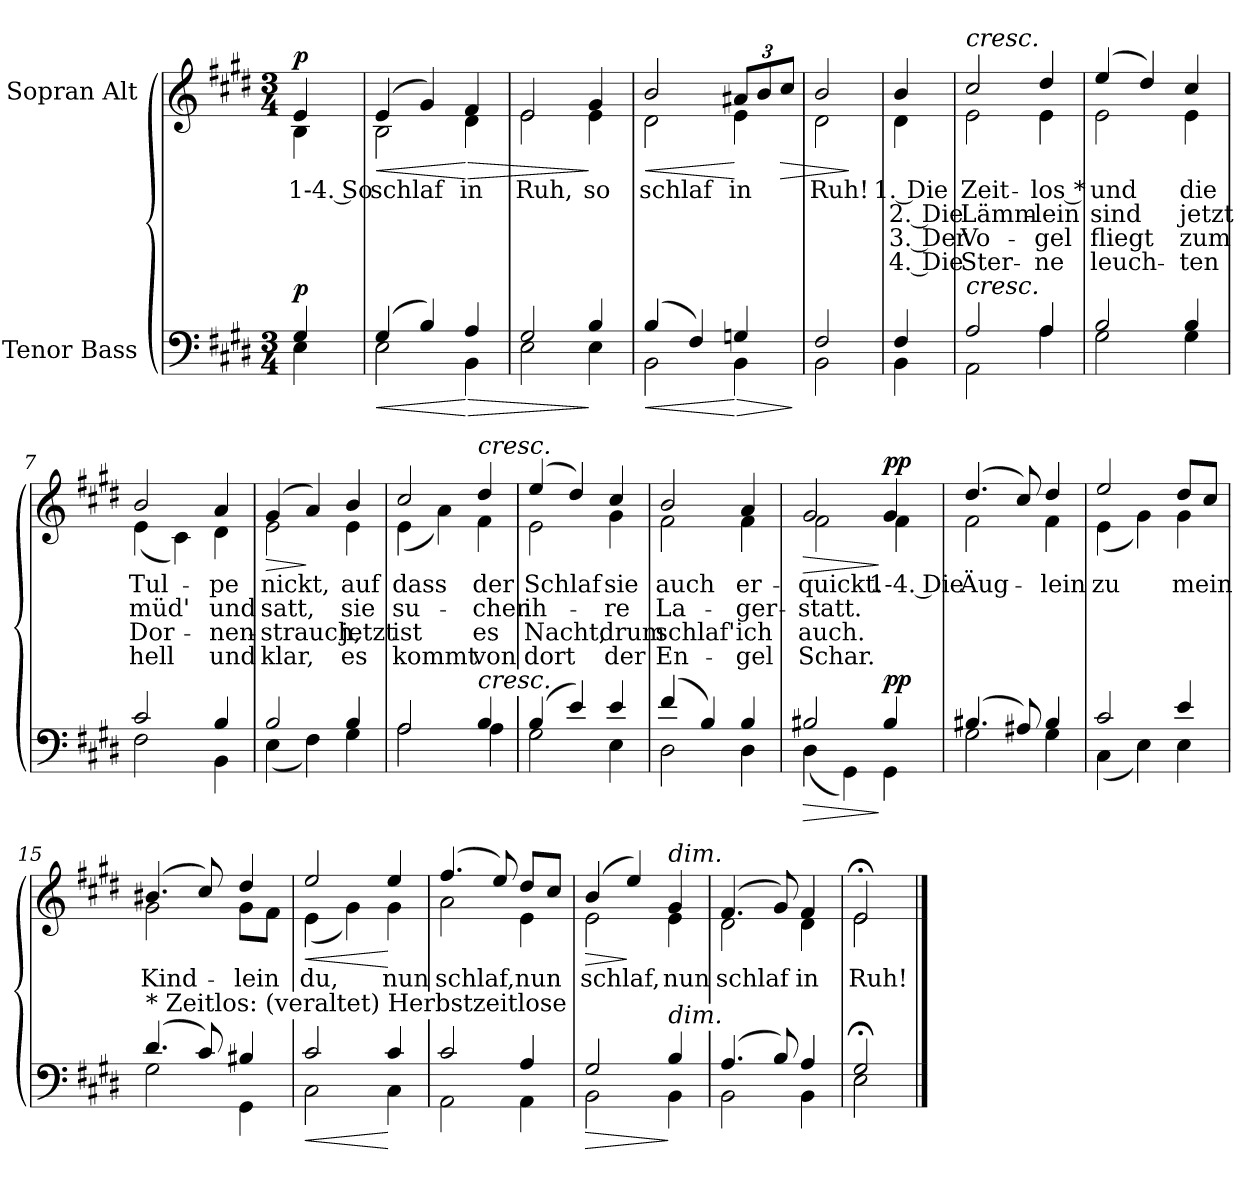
**kern	**dynam	**kern	**text	**text	**text	**text	**dynam
*part2	*part2	*part1	*part1	*part1	*part1	*part1	*part1
*staff2	*staff2	*staff1	*staff1	*staff1	*staff1	*staff1	*staff1
*I"Tenor Bass	*	*I"Sopran Alt	*	*	*	*	*
*clefF4	*	*clefG2	*	*	*	*	*
*k[f#c#g#d#]	*	*k[f#c#g#d#]	*	*	*	*	*
*M3/4	*	*M3/4	*	*	*	*	*
=	=	=	=	=	=	=	=
*^	*	*	*	*	*	*	*
!	!	!	!LO:TX:a:B:t=Ein wenig bewegt und sehr zart	!	!	!	!	!
!	!	!LO:DY:a	!	!LO:LY:b	!	!	!	!LO:DY:a
*	*	*	*^	*	*	*	*	*
4G#/	4E\	p	4e/	4B\	1-4. So	.	.	.	p
=1	=1	=1	=1	=1	=1	=1	=1	=1	=1
!	!	!LO:HP:b	!	!	!LO:LY:b	!	!	!	!LO:HP:b
(4G#/	2E\	<	(4e/	2B\	schlaf	.	.	.	<
4B/)	.	.	4g#/)	.	.	.	.	.	.
!	!	!LO:HP:n=1:b	!	!	!LO:LY:b	!	!	!	!LO:HP:n=1:b
4A/	4BB\	[ >	4f#/	4d#\	in	.	.	.	[ >
=2	=2	=2	=2	=2	=2	=2	=2	=2	=2
!	!	!	!	!	!LO:LY:b	!	!	!	!
2G#/	2E\	.	2e/	2e\	Ruh,	.	.	.	.
!	!	!	!	!	!LO:LY:b	!	!	!	!
4B/	4E\	]	4g#/	4e\	so	.	.	.	]
=3	=3	=3	=3	=3	=3	=3	=3	=3	=3
!	!	!LO:HP:b	!	!	!LO:LY:b	!	!	!	!LO:HP:b
(4B/	2BB\	<	2b/	2d#\	schlaf	.	.	.	<
4F#/)	.	.	.	.	.	.	.	.	.
!	!	!LO:HP:n=1:b	!	!	!	!	!	!	!
*	*	*	*Xbrackettup	*	*	*	*	*	*
!	!	!	!	!	!LO:LY:b	!	!	!	!
4Gn/	4BB\	[ >	12a#X/L	4e\	in	.	.	.	[
.	.	.	12b/	.	.	.	.	.	.
!	!	!	!	!	!	!	!	!	!LO:HP:b
.	.	.	12cc#/J	.	.	.	.	.	>
*v	*v	*	*	*	*	*	*	*	*
*	*	*v	*v	*	*	*	*	*
.	]	.	.	.	.	.	.
=4	=4	=4	=4	=4	=4	=4	=4
*^	*	*	*	*	*	*	*
!	!	!	!	!LO:LY:b	!	!	!	!
*	*	*	*^	*	*	*	*	*
2F#/	2BB\	.	2b/	2d#\	Ruh!	.	.	.	.
*v	*v	*	*	*	*	*	*	*	*
*	*	*v	*v	*	*	*	*	*
.	.	.	.	.	.	.	]
!!LO:LB:g=z
=4X1	=4X1	=4X1	=4X1	=4X1	=4X1	=4X1	=4X1
*^	*	*	*	*	*	*	*
!	!	!	!	!LO:LY:b	!LO:LY:b	!LO:LY:b	!LO:LY:b	!
*	*	*	*^	*	*	*	*	*
4F#/	4BB\	.	4b/	4d#\	1. Die	2. Die	3. Der	4. Die	.
=5	=5	=5	=5	=5	=5	=5	=5	=5	=5
!	!	!	!LO:TX:a:i:t=cresc.	!	!	!	!	!	!
!LO:TX:a:i:t=cresc.	!	!	!	!	!	!	!	!	!
!	!	!	!	!	!LO:LY:b	!LO:LY:b	!LO:LY:b	!LO:LY:b	!
2A/	2AA\	.	2cc#/	2e\	Zeit-	Lämm-	Vo-	Ster-	.
!	!	!	!	!	!LO:LY:b	!LO:LY:b	!LO:LY:b	!LO:LY:b	!
4A/	4A\	.	4dd#/	4e\	-los *	-lein	-gel	-ne	.
=6	=6	=6	=6	=6	=6	=6	=6	=6	=6
!	!	!	!	!	!LO:LY:b	!LO:LY:b	!LO:LY:b	!LO:LY:b	!
2B/	2G#\	.	(4ee/	2e\	und	sind	fliegt	leuch-	.
.	.	.	4dd#/)	.	.	.	.	.	.
!	!	!	!	!	!LO:LY:b	!LO:LY:b	!LO:LY:b	!LO:LY:b	!
4B/	4G#\	.	4cc#/	4e\	die	jetzt	zum	-ten	.
=7	=7	=7	=7	=7	=7	=7	=7	=7	=7
!	!	!	!	!	!LO:LY:b	!LO:LY:b	!LO:LY:b	!LO:LY:b	!
2c#/	2F#\	.	2b/	(4e\	Tul-	müd'	Dor-	hell	.
.	.	.	.	4c#\)	.	.	.	.	.
!	!	!	!	!	!LO:LY:b	!LO:LY:b	!LO:LY:b	!LO:LY:b	!
4B/	4BB\	.	4a/	4d#\	-pe	und	-nen-	und	.
=8	=8	=8	=8	=8	=8	=8	=8	=8	=8
!	!	!	!	!	!LO:LY:b	!LO:LY:b	!LO:LY:b	!LO:LY:b	!LO:HP:b
2B/	(4E\	.	(4g#/	2e\	nickt,	satt,	-strauch,	klar,	>
.	4F#\)	.	4a/)	.	.	.	.	.	]
!	!	!	!	!	!LO:LY:b	!LO:LY:b	!LO:LY:b	!LO:LY:b	!
4B/	4G#\	.	4b/	4e\	auf	sie	jetzt	es	.
=9	=9	=9	=9	=9	=9	=9	=9	=9	=9
!	!	!	!	!	!LO:LY:b	!LO:LY:b	!LO:LY:b	!LO:LY:b	!
2A/	2A\	.	2cc#/	(4e\	dass	su-	ist	kommt	.
.	.	.	.	4a\)	.	.	.	.	.
!	!	!	!LO:TX:a:i:t=cresc.	!	!	!	!	!	!
!LO:TX:a:i:t=cresc.	!	!	!	!	!	!	!	!	!
!	!	!	!	!	!LO:LY:b	!LO:LY:b	!LO:LY:b	!LO:LY:b	!
4B/	4A\	.	4dd#/	4f#\	der	-chen	es	von	.
!!LO:LB:g=z	!!
=10	=10	=10	=10	=10	=10	=10	=10	=10	=10
!	!	!	!	!	!LO:LY:b	!LO:LY:b	!LO:LY:b	!LO:LY:b	!
(4B/	2G#\	.	(4ee/	2e\	Schlaf	ih-	Nacht,	dort	.
4e/)	.	.	4dd#/)	.	.	.	.	.	.
!	!	!	!	!	!LO:LY:b	!LO:LY:b	!LO:LY:b	!LO:LY:b	!
4e/	4E\	.	4cc#/	4g#\	sie	-re	drum	der	.
=11	=11	=11	=11	=11	=11	=11	=11	=11	=11
!	!	!	!	!	!LO:LY:b	!LO:LY:b	!LO:LY:b	!LO:LY:b	!
(4f#/	2D#\	.	2b/	2f#\	auch	La-	schlaf'	En-	.
4B/)	.	.	.	.	.	.	.	.	.
!	!	!	!	!	!LO:LY:b	!LO:LY:b	!LO:LY:b	!LO:LY:b	!
4B/	4D#\	.	4a/	4f#\	er-	-ger-	ich	-gel	.
=12	=12	=12	=12	=12	=12	=12	=12	=12	=12
!	!	!LO:HP:b	!	!	!LO:LY:b	!LO:LY:b	!LO:LY:b	!LO:LY:b	!LO:HP:b
2B#X/	(4D#\	>	2g#/	2f#\	-quickt.	-statt.	auch.	Schar.	>
.	4GG#\)	.	.	.	.	.	.	.	.
!	!	!LO:DY:n=1:a	!	!	!LO:LY:b	!	!	!	!LO:DY:n=1:a
4B#/	4GG#\	] pp	4g#/	4f#\	1-4. Die	.	.	.	] pp
=13	=13	=13	=13	=13	=13	=13	=13	=13	=13
!	!	!	!	!	!LO:LY:b	!	!	!	!
(4.B#X/	2G#\	.	(4.dd#/	2f#\	Äug-	.	.	.	.
8A#X/)	.	.	8cc#/)	.	.	.	.	.	.
!	!	!	!	!	!LO:LY:b	!	!	!	!
4B#/	4G#\	.	4dd#/	4f#\	-lein	.	.	.	.
=14	=14	=14	=14	=14	=14	=14	=14	=14	=14
!	!	!	!	!	!LO:LY:b	!	!	!	!
2c#/	(4C#\	.	2ee/	(4e\	zu	.	.	.	.
.	4E\)	.	.	4g#\)	.	.	.	.	.
!	!	!	!	!	!LO:LY:b	!	!	!	!
4e/	4E\	.	8dd#/L	4g#\	mein	.	.	.	.
.	.	.	8cc#/J	.	.	.	.	.	.
!!LO:LB:g=z	!!
=15	=15	=15	=15	=15	=15	=15	=15	=15	=15
!LO:TX:a:t=* Zeitlos&colon; (veraltet) Herbstzeitlose	!	!	!	!	!	!	!	!	!
!	!	!	!	!	!LO:LY:b	!	!	!	!
(4.d#/	2G#\	.	(4.b#X/	2g#\	Kind-	.	.	.	.
8c#/)	.	.	8cc#/)	.	.	.	.	.	.
!	!	!	!	!	!LO:LY:b	!	!	!	!
4B#X/	4GG#\	.	4dd#/	8g#\L	-lein	.	.	.	.
.	.	.	.	8f#\J	.	.	.	.	.
=16	=16	=16	=16	=16	=16	=16	=16	=16	=16
!	!	!LO:HP:b	!	!	!LO:LY:b	!	!	!	!LO:HP:b
2c#/	2C#\	<	2ee/	(4e\	du,	.	.	.	<
.	.	.	.	4g#\)	.	.	.	.	.
!	!	!	!	!	!LO:LY:b	!	!	!	!
4c#/	4C#\	[	4ee/	4g#\	nun	.	.	.	[
=17	=17	=17	=17	=17	=17	=17	=17	=17	=17
!	!	!	!	!	!LO:LY:b	!	!	!	!
2c#/	2AA\	.	(4.ff#/	2a\	schlaf,	.	.	.	.
.	.	.	8ee/)	.	.	.	.	.	.
!	!	!	!	!	!LO:LY:b	!	!	!	!
4A/	4AA\	.	8dd#/L	4e\	nun	.	.	.	.
.	.	.	8cc#/J	.	.	.	.	.	.
=18	=18	=18	=18	=18	=18	=18	=18	=18	=18
!	!	!LO:HP:b	!	!	!LO:LY:b	!	!	!	!LO:HP:b
2G#/	2BB\	>	(4b/	2e\	schlaf,	.	.	.	>
.	.	.	4ee/)	.	.	.	.	.	]
!	!	!	!LO:TX:a:i:t=dim.	!	!	!	!	!	!
!LO:TX:a:i:t=dim.	!	!	!	!	!	!	!	!	!
!	!	!	!	!	!LO:LY:b	!	!	!	!
4B/	4BB\	]	4g#/	4e\	nun	.	.	.	.
=19	=19	=19	=19	=19	=19	=19	=19	=19	=19
!	!	!	!	!	!LO:LY:b	!	!	!	!
(4.A/	2BB\	.	(4.f#/	2d#\	-schlaf	.	.	.	.
8B/)	.	.	8g#/)	.	.	.	.	.	.
!	!	!	!	!	!LO:LY:b	!	!	!	!
4A/	4BB\	.	4f#/	4d#\	in	.	.	.	.
=20	=20	=20	=20	=20	=20	=20	=20	=20	=20
!	!	!	!	!	!LO:LY:b	!	!	!	!
2G#;</	2E\	.	2e;</	2e\	Ruh!	.	.	.	.
*v	*v	*	*	*	*	*	*	*	*
*	*	*v	*v	*	*	*	*	*
==	==	==	==	==	==	==	==
*-	*-	*-	*-	*-	*-	*-	*-
